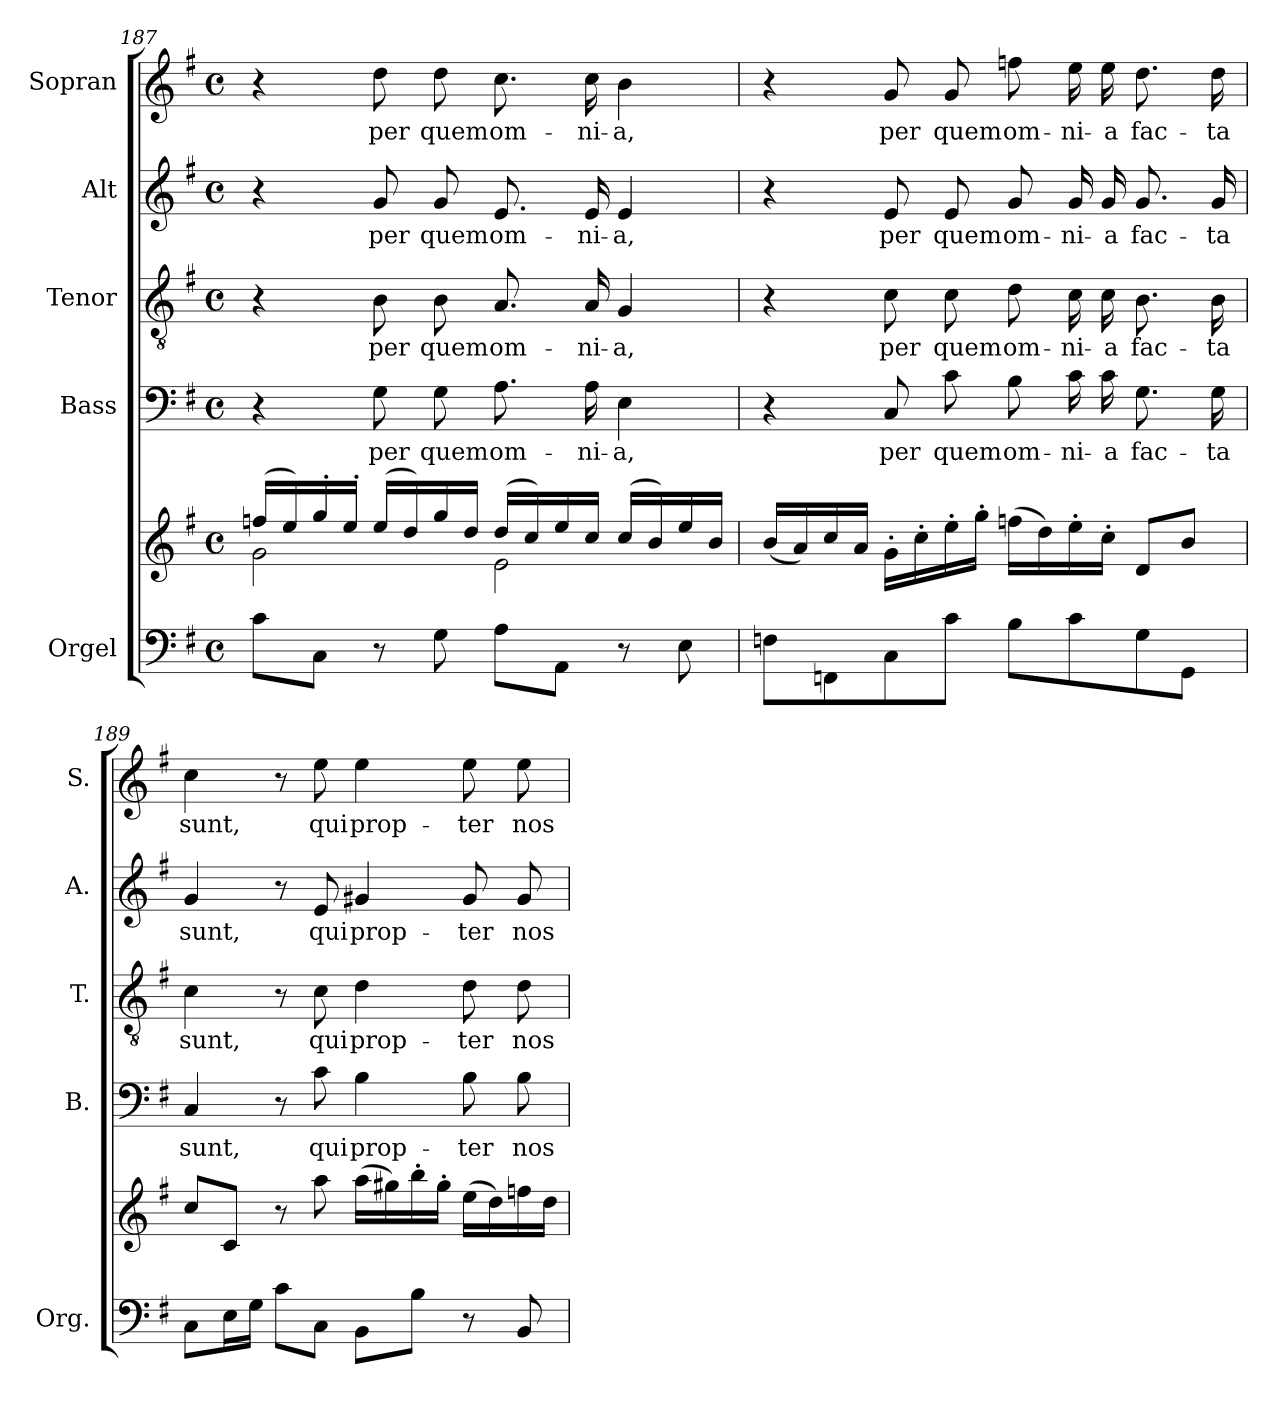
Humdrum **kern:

**kern	**kern	**kern	**text	**kern	**text	**kern	**text	**kern	**text
*part5	*part5	*part4	*part4	*part3	*part3	*part2	*part2	*part1	*part1
*staff6	*staff5	*staff4	*staff4	*staff3	*staff3	*staff2	*staff2	*staff1	*staff1
*I"Orgel	*	*I"Bass	*	*I"Tenor	*	*I"Alt	*	*I"Sopran	*
*I'Org.	*	*I'B.	*	*I'T.	*	*I'A.	*	*I'S.	*
*clefF4	*clefG2	*clefF4	*	*clefGv2	*	*clefG2	*	*clefG2	*
*k[f#]	*k[f#]	*k[f#]	*	*k[f#]	*	*k[f#]	*	*k[f#]	*
*G:	*G:	*G:	*	*G:	*	*G:	*	*G:	*
*M4/4	*M4/4	*M4/4	*	*M4/4	*	*M4/4	*	*M4/4	*
*met(c)	*met(c)	*met(c)	*	*met(c)	*	*met(c)	*	*met(c)	*
=187	=187	=187	=187	=187	=187	=187	=187	=187	=187
*	*^	*	*	*	*	*	*	*	*
8c\L	(>16ffn/LL	2g\	4r	.	4r	.	4r	.	4r	.
.	16ee/)	.	.	.	.	.	.	.	.	.
8C\J	16gg'</	.	.	.	.	.	.	.	.	.
.	16ee'</JJ	.	.	.	.	.	.	.	.	.
!	!	!	!	!LO:LY:b	!	!LO:LY:b	!	!LO:LY:b	!	!LO:LY:b
8r	(>16ee/LL	.	8G\	per	8B\	per	8g/	per	8dd\	per
.	16dd/)	.	.	.	.	.	.	.	.	.
!	!	!	!	!LO:LY:b	!	!LO:LY:b	!	!LO:LY:b	!	!LO:LY:b
8G\	16gg/	.	8G\	quem	8B\	quem	8g/	quem	8dd\	quem
.	16dd/JJ	.	.	.	.	.	.	.	.	.
!	!	!	!	!LO:LY:b	!	!LO:LY:b	!	!LO:LY:b	!	!LO:LY:b
8A\L	(>16dd/LL	2e\	8.A\	om-	8.A/	om-	8.e/	om-	8.cc\	om-
.	16cc/)	.	.	.	.	.	.	.	.	.
8AA\J	16ee/	.	.	.	.	.	.	.	.	.
!	!	!	!	!LO:LY:b	!	!LO:LY:b	!	!LO:LY:b	!	!LO:LY:b
.	16cc/JJ	.	16A\	-ni-	16A/	-ni-	16e/	-ni-	16cc\	-ni-
!	!	!	!	!LO:LY:b	!	!LO:LY:b	!	!LO:LY:b	!	!LO:LY:b
8r	(>16cc/LL	.	4E\	-a,	4G/	-a,	4e/	-a,	4b\	-a,
.	16b/)	.	.	.	.	.	.	.	.	.
8E\	16ee/	.	.	.	.	.	.	.	.	.
.	16b/JJ	.	.	.	.	.	.	.	.	.
*	*v	*v	*	*	*	*	*	*	*	*
!!LO:PB:g=z
=188	=188	=188	=188	=188	=188	=188	=188	=188	=188
8Fn\L	(<16b/LL	4r	.	4r	.	4r	.	4r	.
.	16a/)	.	.	.	.	.	.	.	.
8FFn\	16cc/	.	.	.	.	.	.	.	.
.	16a/JJ	.	.	.	.	.	.	.	.
!	!	!	!LO:LY:b	!	!LO:LY:b	!	!LO:LY:b	!	!LO:LY:b
8C\	16g'>\LL	8C/	per	8c\	per	8e/	per	8g/	per
.	16cc'>\	.	.	.	.	.	.	.	.
!	!	!	!LO:LY:b	!	!LO:LY:b	!	!LO:LY:b	!	!LO:LY:b
8c\J	16ee'>\	8c\	quem	8c\	quem	8e/	quem	8g/	quem
.	16gg'>\JJ	.	.	.	.	.	.	.	.
!	!	!	!LO:LY:b	!	!LO:LY:b	!	!LO:LY:b	!	!LO:LY:b
8B\L	(>16ffn\LL	8B\	om-	8d\	om-	8g/	om-	8ffn\	om-
.	16dd\)	.	.	.	.	.	.	.	.
!	!	!	!LO:LY:b	!	!LO:LY:b	!	!LO:LY:b	!	!LO:LY:b
8c\	16ee'>\	16c\	-ni-	16c\	-ni-	16g/	-ni-	16ee\	-ni-
!	!	!	!LO:LY:b	!	!LO:LY:b	!	!LO:LY:b	!	!LO:LY:b
.	16cc'>\JJ	16c\	-a	16c\	-a	16g/	-a	16ee\	-a
!	!	!	!LO:LY:b	!	!LO:LY:b	!	!LO:LY:b	!	!LO:LY:b
8G\	8d/L	8.G\	fac-	8.B\	fac-	8.g/	fac-	8.dd\	fac-
8GG\J	8b/J	.	.	.	.	.	.	.	.
!	!	!	!LO:LY:b	!	!LO:LY:b	!	!LO:LY:b	!	!LO:LY:b
.	.	16G\	-ta	16B\	-ta	16g/	-ta	16dd\	-ta
=189	=189	=189	=189	=189	=189	=189	=189	=189	=189
!	!	!	!LO:LY:b	!	!LO:LY:b	!	!LO:LY:b	!	!LO:LY:b
8C\L	8cc/L	4C/	sunt,	4c\	sunt,	4g/	sunt,	4cc\	sunt,
16E\L	8c/J	.	.	.	.	.	.	.	.
16G\JJ	.	.	.	.	.	.	.	.	.
8c\L	8r	8r	.	8r	.	8r	.	8r	.
!	!	!	!LO:LY:b	!	!LO:LY:b	!	!LO:LY:b	!	!LO:LY:b
8C\J	8aa\	8c\	qui	8c\	qui	8e/	qui	8ee\	qui
!	!	!	!LO:LY:b	!	!LO:LY:b	!	!LO:LY:b	!	!LO:LY:b
8BB\L	(>16aa\LL	4B\	prop-	4d\	prop-	4g#X/	prop-	4ee\	prop-
.	16gg#X\)	.	.	.	.	.	.	.	.
8B\J	16bb'>\	.	.	.	.	.	.	.	.
.	16gg#'>\JJ	.	.	.	.	.	.	.	.
!	!	!	!LO:LY:b	!	!LO:LY:b	!	!LO:LY:b	!	!LO:LY:b
8r	(>16ee\LL	8B\	-ter	8d\	-ter	8g#/	-ter	8ee\	-ter
.	16dd\)	.	.	.	.	.	.	.	.
!	!	!	!LO:LY:b	!	!LO:LY:b	!	!LO:LY:b	!	!LO:LY:b
8BB/	16ffn\	8B\	nos	8d\	nos	8g#/	nos	8ee\	nos
.	16dd\JJ	.	.	.	.	.	.	.	.
=	=	=	=	=	=	=	=	=	=
*-	*-	*-	*-	*-	*-	*-	*-	*-	*-
